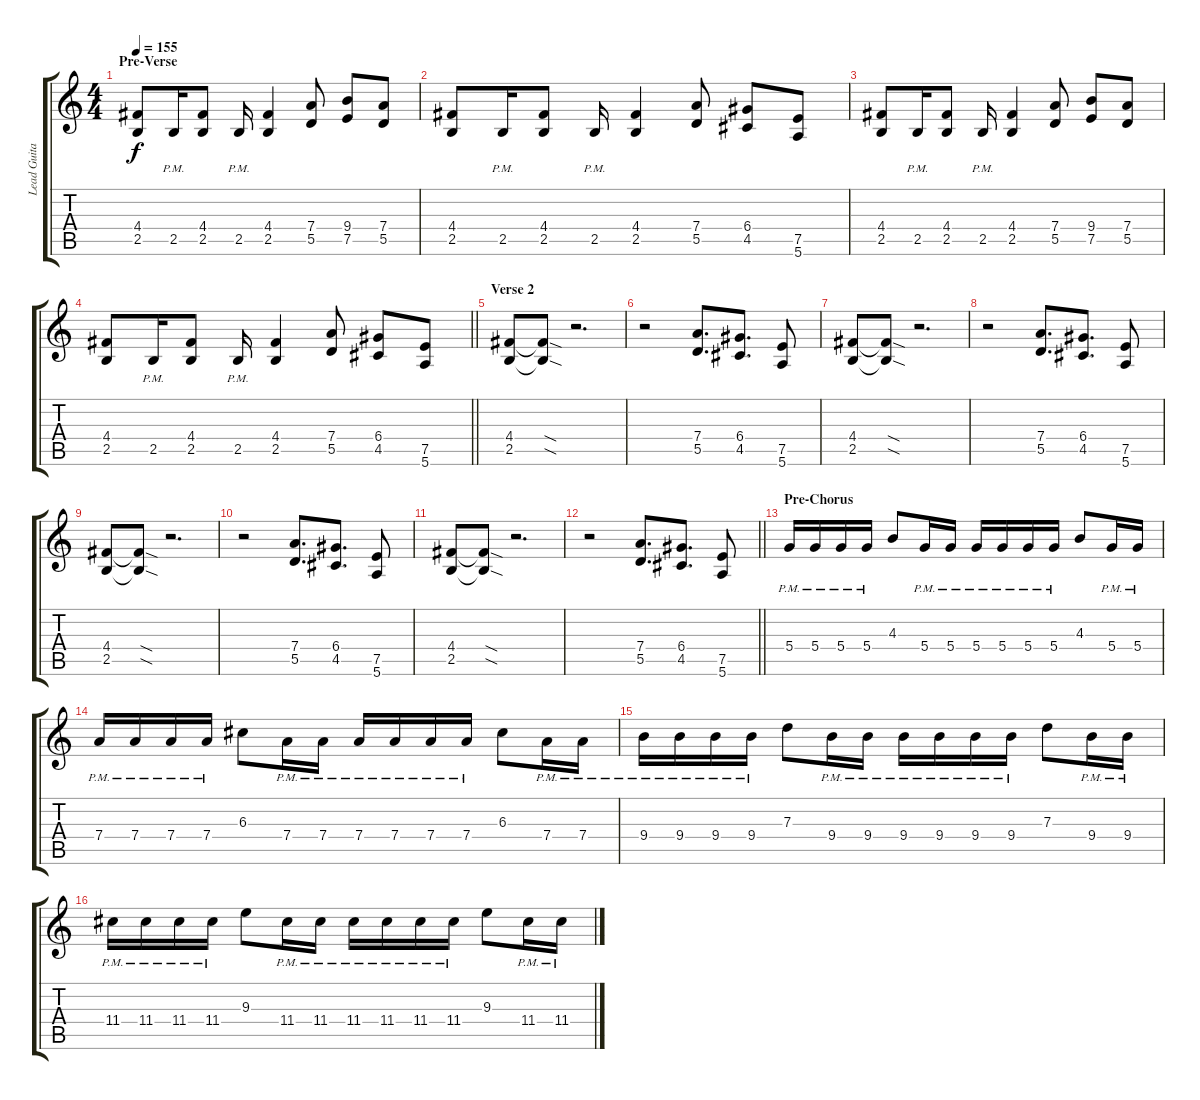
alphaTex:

\track ("Lead Guitar" "Lead Guita") {instrument distortionguitar}
\staff {score tabs}
\tuning (E4 B3 G3 D3 A2 E2) {hide}
\ts (4 4)
\section ("" "Pre-Verse")
\tempo 155
\clef g2
\ks c
(4.4 2.5).8{dy f} 2.5{pm}.16 (4.4 2.5).8 2.5{pm}.16 (4.4 2.5).4 (7.4 5.5).8 (9.4 7.5).8 (7.4 5.5).8 |
(4.4 2.5).8 2.5{pm}.16 (4.4 2.5).8 2.5{pm}.16 (4.4 2.5).4 (7.4 5.5).8 (6.4 4.5).8 (7.5 5.6).8 |
(4.4 2.5).8 2.5{pm}.16 (4.4 2.5).8 2.5{pm}.16 (4.4 2.5).4 (7.4 5.5).8 (9.4 7.5).8 (7.4 5.5).8 |
\barLineRight lightlight
(4.4 2.5).8 2.5{pm}.16 (4.4 2.5).8 2.5{pm}.16 (4.4 2.5).4 (7.4 5.5).8 (6.4 4.5).8 (7.5 5.6).8 |
\section ("" "Verse 2")
(4.4 2.5).8 (4.4{sod t} 2.5{sod t}).8 r.2{d} |
r.2 (7.4 5.5).8{d} (6.4 4.5).8{d} (7.5 5.6).8 |
(4.4 2.5).8 (4.4{sod t} 2.5{sod t}).8 r.2{d} |
r.2 (7.4 5.5).8{d} (6.4 4.5).8{d} (7.5 5.6).8 |
(4.4 2.5).8 (4.4{sod t} 2.5{sod t}).8 r.2{d} |
r.2 (7.4 5.5).8{d} (6.4 4.5).8{d} (7.5 5.6).8 |
(4.4 2.5).8 (4.4{sod t} 2.5{sod t}).8 r.2{d} |
\barLineRight lightlight
r.2 (7.4 5.5).8{d} (6.4 4.5).8{d} (7.5 5.6).8 |
\section ("" "Pre-Chorus")
5.4{pm}.16 5.4{pm}.16 5.4{pm}.16 5.4{pm}.16 4.3.8 5.4{pm}.16 5.4{pm}.16 5.4{pm}.16 5.4{pm}.16 5.4{pm}.16 5.4{pm}.16 4.3.8 5.4{pm}.16 5.4{pm}.16 |
7.4{pm}.16 7.4{pm}.16 7.4{pm}.16 7.4{pm}.16 6.3.8 7.4{pm}.16 7.4{pm}.16 7.4{pm}.16 7.4{pm}.16 7.4{pm}.16 7.4{pm}.16 6.3.8 7.4{pm}.16 7.4{pm}.16 |
9.4{pm}.16 9.4{pm}.16 9.4{pm}.16 9.4{pm}.16 7.3.8 9.4{pm}.16 9.4{pm}.16 9.4{pm}.16 9.4{pm}.16 9.4{pm}.16 9.4{pm}.16 7.3.8 9.4{pm}.16 9.4{pm}.16 |
11.4{pm}.16 11.4{pm}.16 11.4{pm}.16 11.4{pm}.16 9.3.8 11.4{pm}.16 11.4{pm}.16 11.4{pm}.16 11.4{pm}.16 11.4{pm}.16 11.4{pm}.16 9.3.8 11.4{pm}.16 11.4{pm}.16
